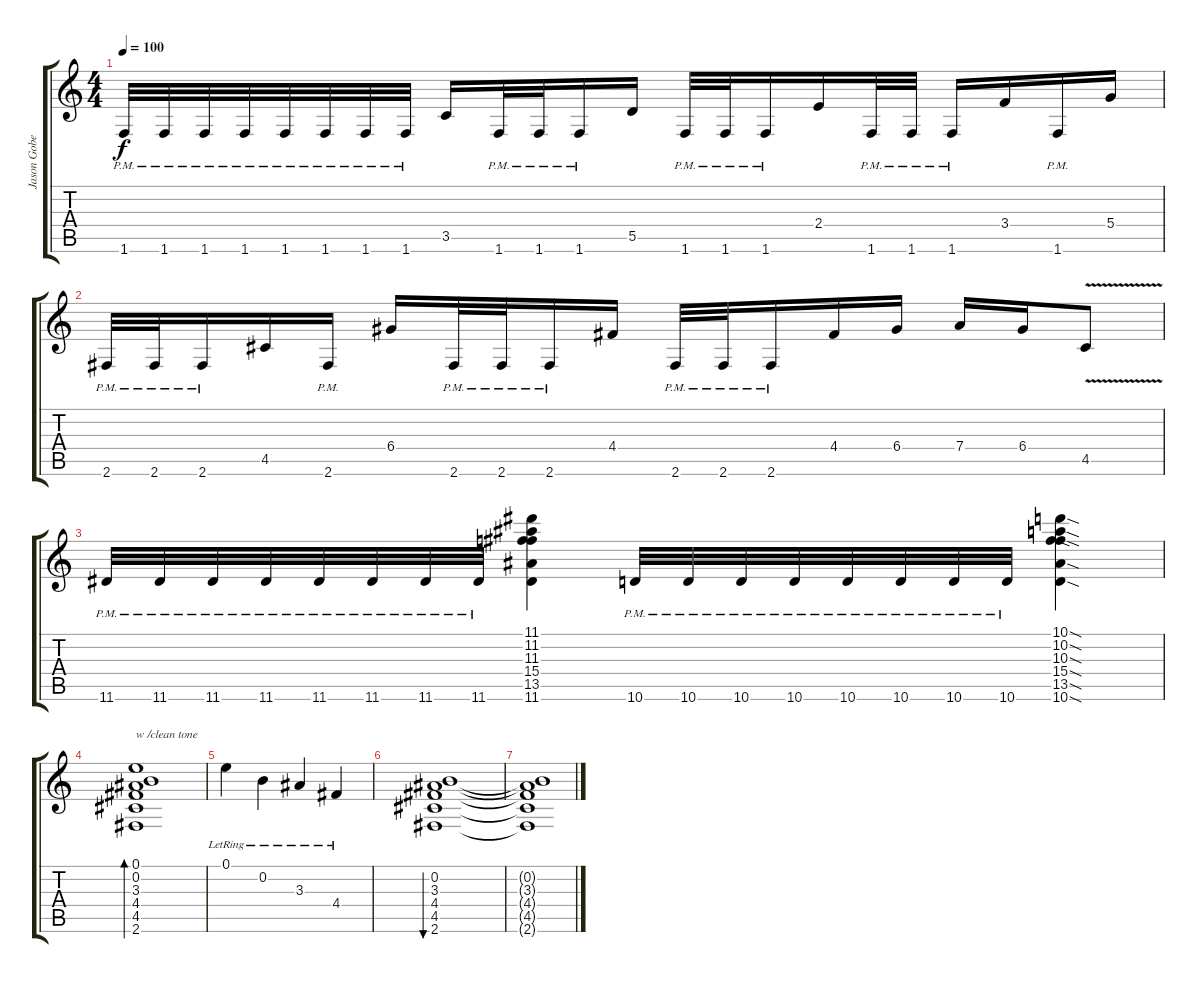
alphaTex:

\track ("Jason Gobel (Right Channel)" "Jason Gobe") {instrument distortionguitar}
\staff {score tabs}
\tuning (E4 B3 G3 D3 A2 E2) {hide}
\ts (4 4)
\tempo 100
\clef g2
\ks c
1.6{pm}.32{dy f} 1.6{pm}.32 1.6{pm}.32 1.6{pm}.32 1.6{pm}.32 1.6{pm}.32 1.6{pm}.32 1.6{pm}.32 3.5.16 1.6{pm}.32 1.6{pm}.32 1.6{pm}.16 5.5.16 1.6{pm}.32 1.6{pm}.32 1.6{pm}.16 2.4.16 1.6{pm}.32 1.6{pm}.32 1.6{pm}.16 3.4.16 1.6{pm}.16 5.4.16 |
2.6{pm}.32 2.6{pm}.32 2.6{pm}.16 4.5.16 2.6{pm}.16 6.4.16 2.6{pm}.32 2.6{pm}.32 2.6{pm}.16 4.4.16 2.6{pm}.32 2.6{pm}.32 2.6{pm}.16 4.4.16 6.4.16 7.4.16 6.4.16 4.5{v}.8 |
11.6{pm}.32 11.6{pm}.32 11.6{pm}.32 11.6{pm}.32 11.6{pm}.32 11.6{pm}.32 11.6{pm}.32 11.6{pm}.32 (11.1 11.2 11.3 15.4 13.5 11.6).4 10.6{pm}.32 10.6{pm}.32 10.6{pm}.32 10.6{pm}.32 10.6{pm}.32 10.6{pm}.32 10.6{pm}.32 10.6{pm}.32 (10.1{sod} 10.2{sod} 10.3{sod} 15.4{sod} 13.5{sod} 10.6{sod}).4 |
(0.1 0.2 3.3 4.4 4.5 2.6).1{bd 240 txt "w /clean tone" instrument electricguitarclean} |
0.1{lr}.4 0.2{lr}.4 3.3{lr}.4 4.4{lr}.4 |
(0.2 3.3 4.4 4.5 2.6).1{bu 240} |
(0.2{t} 3.3{t} 4.4{t} 4.5{t} 2.6{t}).1
